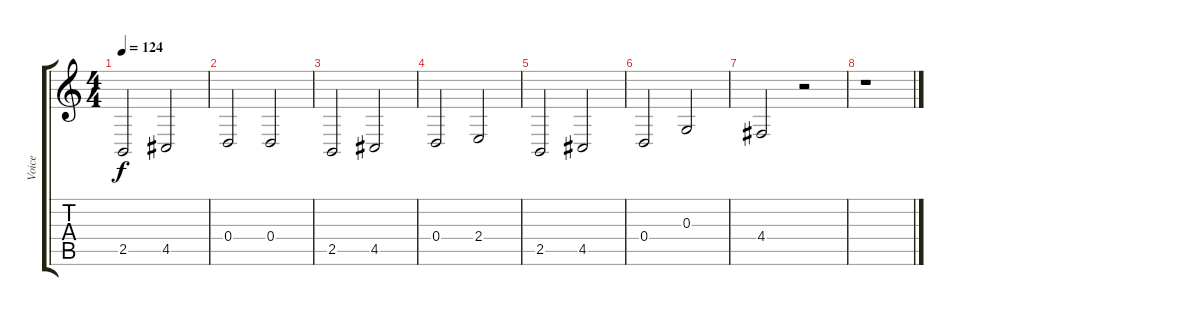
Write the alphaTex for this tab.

\track ("Voice" "Voice") {instrument lead3calliope}
\staff {score tabs}
\tuning (E4 B3 G3 D3 A2 E2) {hide}
\ts (4 4)
\tempo 124
\clef g2
\ks c
2.5.2{dy f} 4.5.2 |
0.4.2 0.4.2 |
2.5.2 4.5.2 |
0.4.2 2.4.2 |
2.5.2 4.5.2 |
0.4.2 0.3.2 |
4.4.2 r.2 |
r.1
